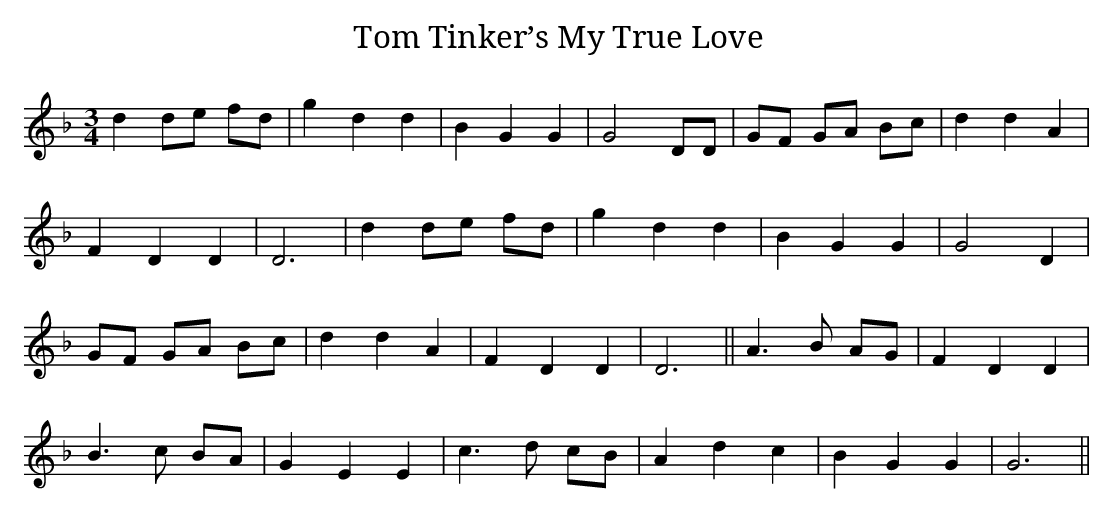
X:1
T:Tom Tinker’s My True Love
M:3/4
L:1/8
K:Dmin
d2 de fd|g2d2d2|B2G2G2|G4 DD|GF GA Bc|d2d2A2|
F2D2D2|D6|d2 de fd|g2d2d2|B2G2G2|G4 D2|
GF GA Bc|d2d2A2|F2D2D2|D6||A3B AG|F2D2D2|
B3 c BA|G2E2E2|c3d cB|A2d2c2|B2G2G2|G6||
